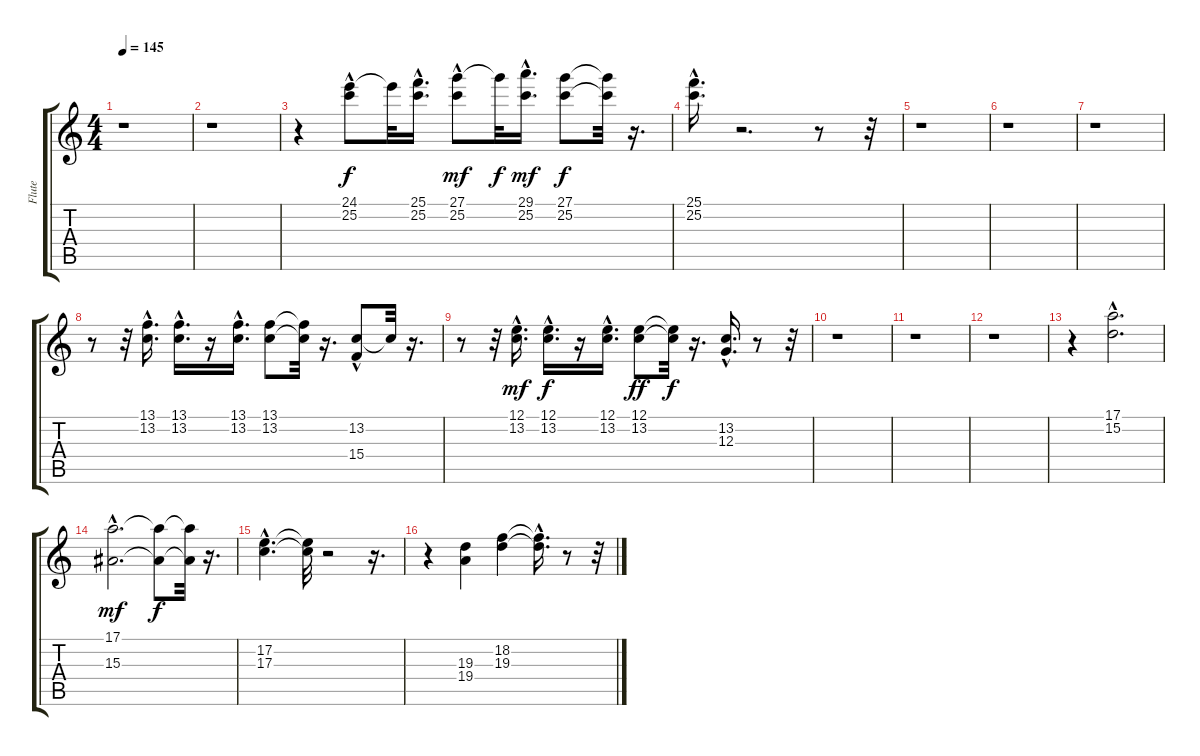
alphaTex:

\track ("Flute" "Flute") {instrument voiceoohs}
\staff {score tabs}
\tuning (E4 B3 G3 D3 A2 E2) {hide}
\ts (4 4)
\tempo 145
\clef g2
\ks c
r.1{dy f} |
r.1 |
r.4 (24.1 25.2{hac}).8 24.1{t}.32 (25.1{hac} 25.2{hac}).16{d} (27.1 25.2{hac}).8{dy mf} 27.1{t}.32{dy f} (29.1{hac} 25.2{hac}).16{d dy mf} (27.1 25.2).8{dy f} (27.1{t} 25.2{t}).32 r.16{d} |
(25.1{hac} 25.2{hac}).16{d} r.2{d} r.8 r.32 |
r.1 |
r.1 |
r.1 |
r.8 r.32 (13.1{hac} 13.2{hac}).16{d} (13.1{hac} 13.2{hac}).16{d} r.16 (13.1{hac} 13.2{hac}).16{d} (13.1 13.2).8 (13.1{t} 13.2{t}).32 r.16{d} (13.2 15.4{hac}).8 13.2{t}.32 r.16{d} |
r.8 r.32 (12.1{hac} 13.2{hac}).16{d dy mf} (12.1{hac} 13.2{hac}).16{d dy f} r.16 (12.1{hac} 13.2{hac}).16{d} (12.1 13.2).8{dy ff} (12.1{t} 13.2{t}).32{dy f} r.16{d} (13.2{hac} 12.3{hac}).16{d} r.8 r.32 |
r.1 |
r.1 |
r.1 |
r.4 (17.1{hac} 15.2).2{d} |
(17.1{hac} 15.3{hac}).2{d dy mf} (17.1{t} 15.3{t}).8{dy f} (17.1{t} 15.3{t}).32 r.16{d} |
(17.2{hac} 17.3{hac}).4{d} (17.2{t} 17.3{t}).32 r.2 r.16{d} |
r.4 (19.3 19.4).4 (18.2 19.3).4 (18.2{hac t} 19.3{hac t}).16{d} r.8 r.32
